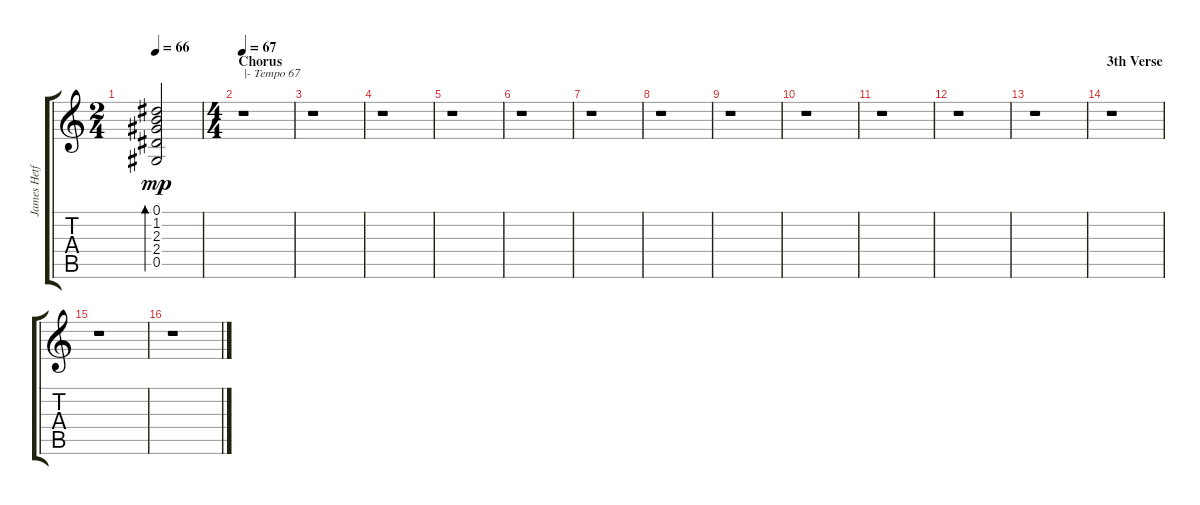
\track ("James Hetfield (Acoustic)" "James Hetf") {instrument acousticguitarsteel}
\staff {score tabs}
\tuning (Eb4 Bb3 Gb3 Db3 Ab2 Eb2) {hide}
\ts (2 4)
\tempo 66
\clef g2
\ks c
(0.1 1.2 2.3 2.4 0.5).2{bd 60 dy mp} |
\ts (4 4)
\section ("" "Chorus")
\tempo 67
r.1{txt "|- Tempo 67"} |
r.1 |
r.1 |
r.1 |
r.1 |
r.1 |
r.1 |
r.1 |
r.1 |
r.1 |
r.1 |
r.1 |
\section ("" "3th Verse")
r.1 |
r.1 |
r.1
